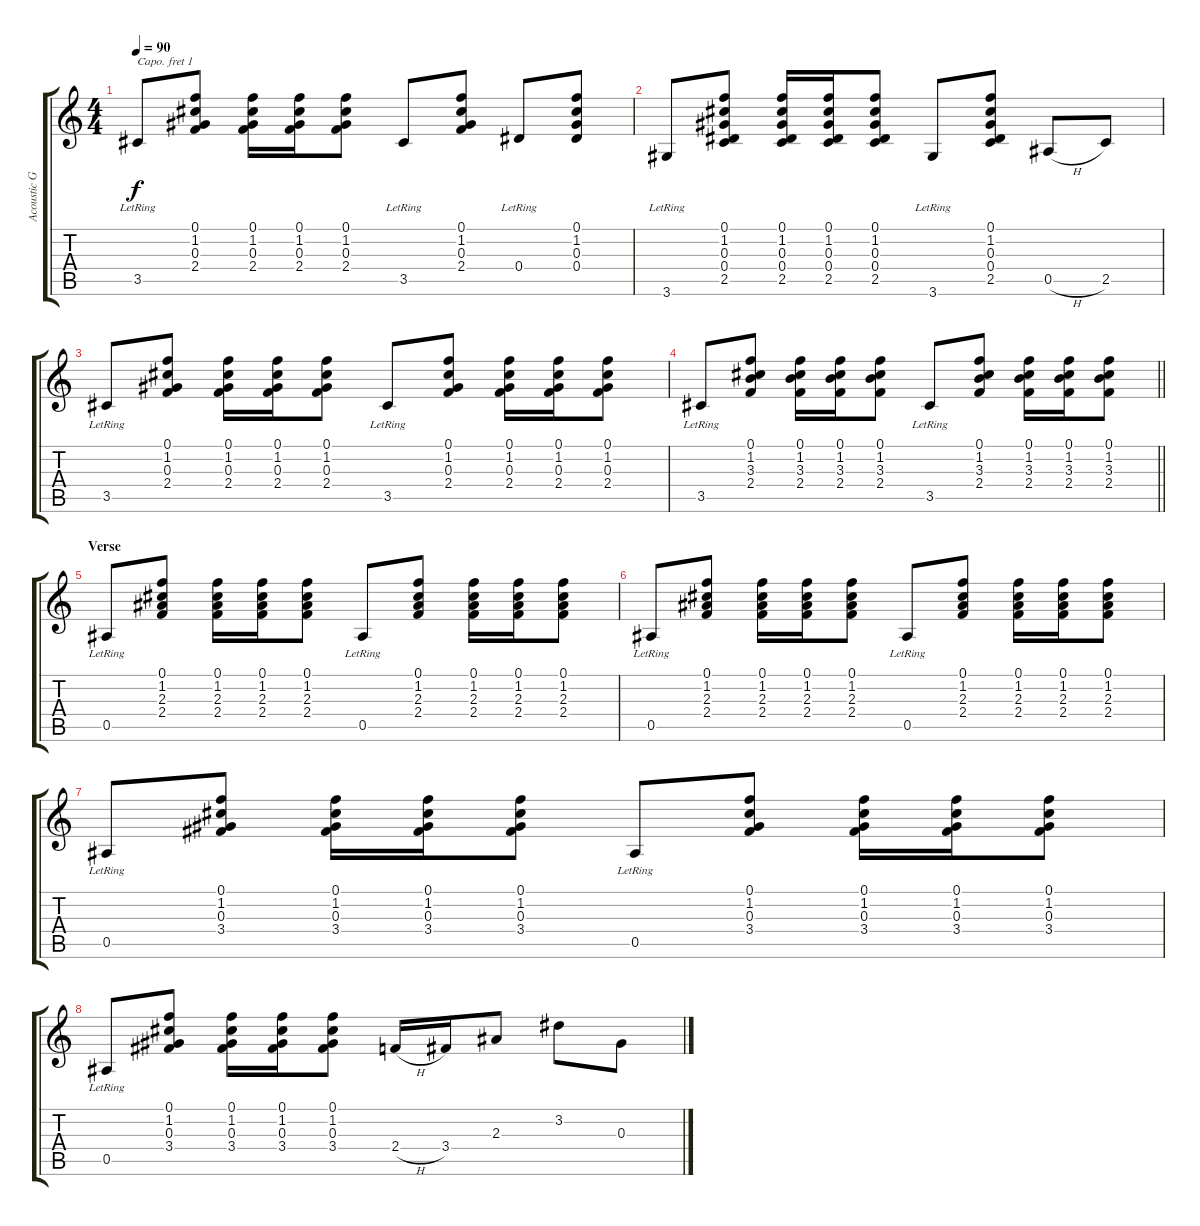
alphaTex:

\track ("Acoustic Guitar" "Acoustic G") {instrument acousticguitarnylon}
\staff {score tabs}
\capo 1
\tuning (E4 B3 G3 D3 A2 E2) {hide}
\ts (4 4)
\tempo 90
\clef g2
\ks c
3.5{lr}.8{dy f} (0.1 1.2 0.3 2.4).8 (0.1 1.2 0.3 2.4).16 (0.1 1.2 0.3 2.4).16 (0.1 1.2 0.3 2.4).8 3.5{lr}.8 (0.1 1.2 0.3 2.4).8 0.4{lr}.8 (0.1 1.2 0.3 0.4).8 |
3.6{lr}.8 (0.1 1.2 0.3 0.4 2.5).8 (0.1 1.2 0.3 0.4 2.5).16 (0.1 1.2 0.3 0.4 2.5).16 (0.1 1.2 0.3 0.4 2.5).8 3.6{lr}.8 (0.1 1.2 0.3 0.4 2.5).8 0.5{h}.8 2.5.8 |
3.5{lr}.8 (0.1 1.2 0.3 2.4).8 (0.1 1.2 0.3 2.4).16 (0.1 1.2 0.3 2.4).16 (0.1 1.2 0.3 2.4).8 3.5{lr}.8 (0.1 1.2 0.3 2.4).8 (0.1 1.2 0.3 2.4).16 (0.1 1.2 0.3 2.4).16 (0.1 1.2 0.3 2.4).8 |
\barLineRight lightlight
3.5{lr}.8 (0.1 1.2 3.3 2.4).8 (0.1 1.2 3.3 2.4).16 (0.1 1.2 3.3 2.4).16 (0.1 1.2 3.3 2.4).8 3.5{lr}.8 (0.1 1.2 3.3 2.4).8 (0.1 1.2 3.3 2.4).16 (0.1 1.2 3.3 2.4).16 (0.1 1.2 3.3 2.4).8 |
\section ("" "Verse")
0.5{lr}.8 (0.1 1.2 2.3 2.4).8 (0.1 1.2 2.3 2.4).16 (0.1 1.2 2.3 2.4).16 (0.1 1.2 2.3 2.4).8 0.5{lr}.8 (0.1 1.2 2.3 2.4).8 (0.1 1.2 2.3 2.4).16 (0.1 1.2 2.3 2.4).16 (0.1 1.2 2.3 2.4).8 |
0.5{lr}.8 (0.1 1.2 2.3 2.4).8 (0.1 1.2 2.3 2.4).16 (0.1 1.2 2.3 2.4).16 (0.1 1.2 2.3 2.4).8 0.5{lr}.8 (0.1 1.2 2.3 2.4).8 (0.1 1.2 2.3 2.4).16 (0.1 1.2 2.3 2.4).16 (0.1 1.2 2.3 2.4).8 |
0.5{lr}.8 (0.1 1.2 0.3 3.4).8 (0.1 1.2 0.3 3.4).16 (0.1 1.2 0.3 3.4).16 (0.1 1.2 0.3 3.4).8 0.5{lr}.8 (0.1 1.2 0.3 3.4).8 (0.1 1.2 0.3 3.4).16 (0.1 1.2 0.3 3.4).16 (0.1 1.2 0.3 3.4).8 |
0.5{lr}.8 (0.1 1.2 0.3 3.4).8 (0.1 1.2 0.3 3.4).16 (0.1 1.2 0.3 3.4).16 (0.1 1.2 0.3 3.4).8 2.4{h}.16 3.4.16 2.3.8 3.2.8 0.3.8
